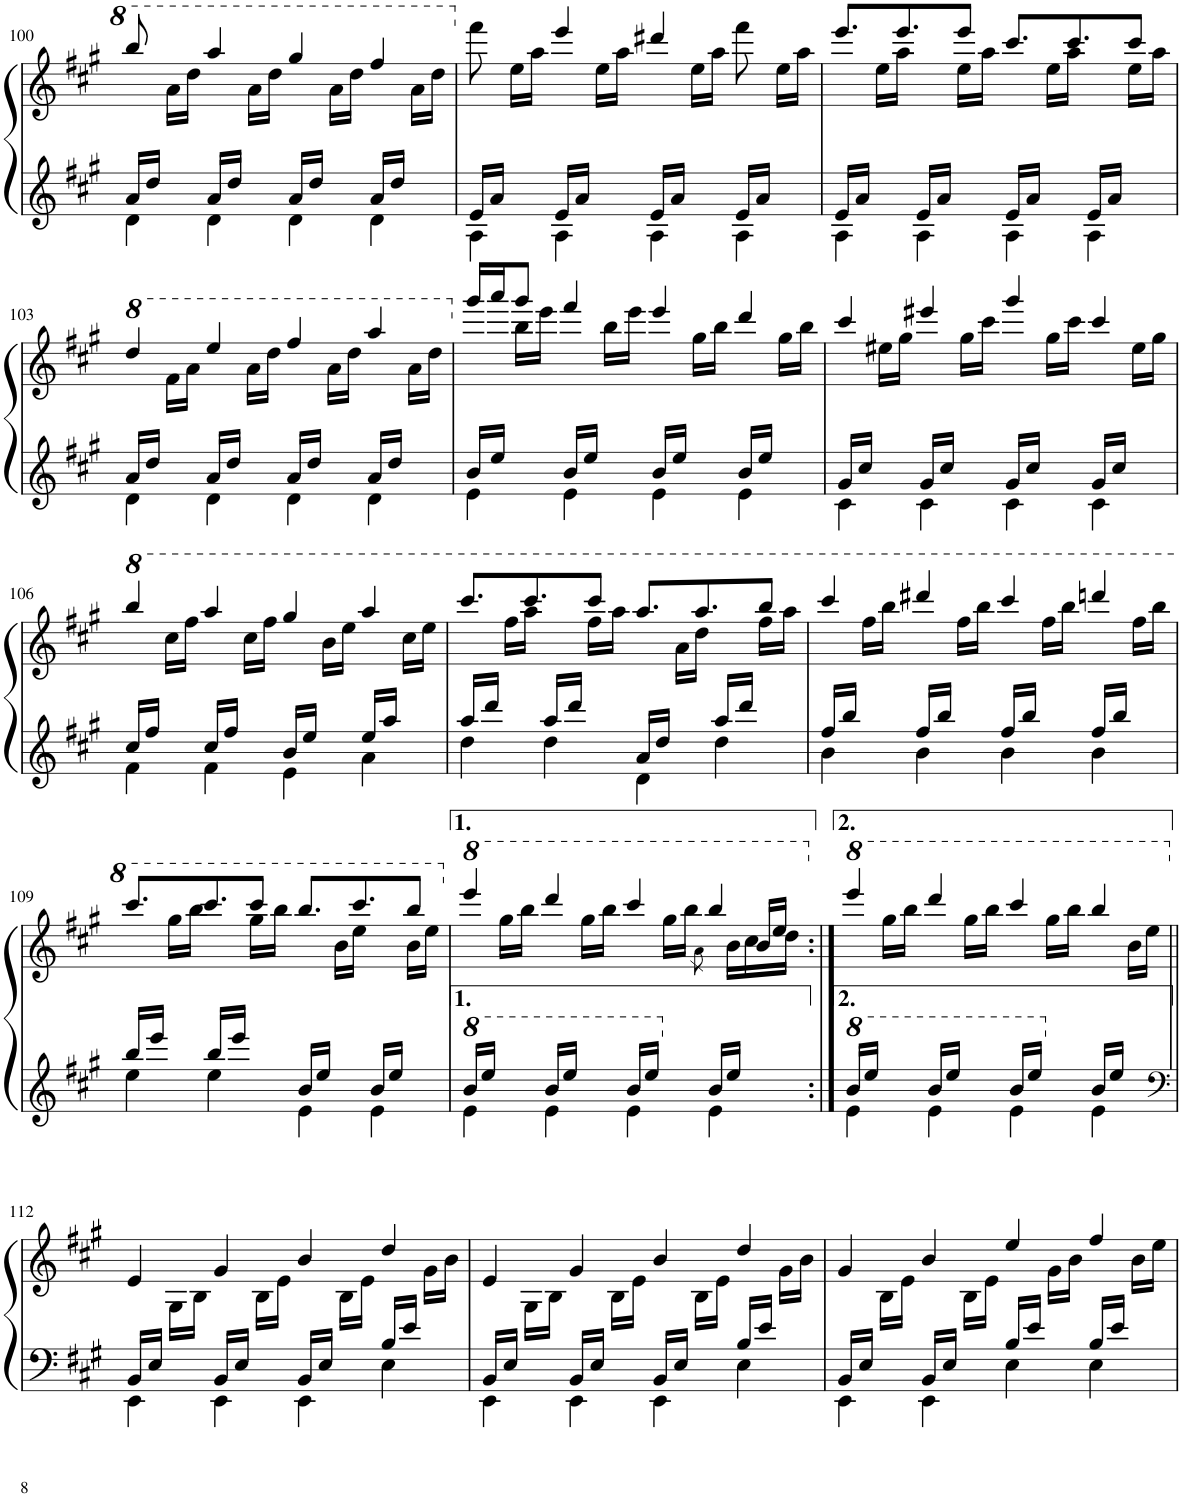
**kern	**kern
*part1	*part1
*staff2	*staff1
*I"Piano	*
*I'Pno.	*
!!LO:PB:g=z
*clefG2	*clefG2
*k[f#c#g#]	*k[f#c#g#]
*M4/4	*M4/4
=100	=100
*^	*^
4d\	16a/LL	8bbb/	4.ryy
.	16dd/JJ	.	.
.	8ryy	16aa\LL	.
.	.	16ddd\JJ	.
4d\	16a/LL	4aaa/	.
.	16dd/JJ	.	.
.	8ryy	.	16aa\LL
.	.	.	16ddd\JJ
4d\	16a/LL	4ggg#/	8ryy
.	16dd/JJ	.	.
.	8ryy	.	16aa\LL
.	.	.	16ddd\JJ
4d\	16a/LL	4fff#/	8ryy
.	16dd/JJ	.	.
.	8ryy	.	16aa\LL
.	.	.	16ddd\JJ
=101	=101	=101	=101
4A\	16e/LL	8fff#\	4.ryy
.	16a/JJ	.	.
.	8ryy	16ee\LL	.
.	.	16aa\JJ	.
4A\	16e/LL	4eee/	.
.	16a/JJ	.	.
.	8ryy	.	16ee\LL
.	.	.	16aa\JJ
4A\	16e/LL	4ddd#X/	8ryy
.	16a/JJ	.	.
.	8ryy	.	16ee\LL
.	.	.	16aa\JJ
4A\	16e/LL	8fff#\	4ryy
.	16a/JJ	.	.
.	8ryy	16ee\LL	.
.	.	16aa\JJ	.
=102	=102	=102	=102
4A\	16e/LL	8.eee/L	8ryy
.	16a/JJ	.	.
.	8ryy	.	16ee\LL
.	.	8.eee/	16aa\JJ
4A\	16e/LL	.	8ryy
.	16a/JJ	.	.
.	8ryy	8eee/J	16ee\LL
.	.	.	16aa\JJ
4A\	16e/LL	8.ccc#/L	8ryy
.	16a/JJ	.	.
.	8ryy	.	16ee\LL
.	.	8.ccc#/	16aa\JJ
4A\	16e/LL	.	8ryy
.	16a/JJ	.	.
.	8ryy	8ccc#/J	16ee\LL
.	.	.	16aa\JJ
!!LO:LB:g=z	!!
=103	=103	=103	=103
*	*	*8va	*
4d\	16a/LL	4ddd/	8ryy
.	16dd/JJ	.	.
.	8ryy	.	16ff#\LL
.	.	.	16aa\JJ
4d\	16a/LL	4eee/	8ryy
.	16dd/JJ	.	.
.	8ryy	.	16aa\LL
.	.	.	16ddd\JJ
4d\	16a/LL	4fff#/	8ryy
.	16dd/JJ	.	.
.	8ryy	.	16aa\LL
.	.	.	16ddd\JJ
4d\	16a/LL	4aaa/	8ryy
.	16dd/JJ	.	.
.	8ryy	.	16aa\LL
.	.	.	16ddd\JJ
=104	=104	=104	=104
*	*	*X8va	*
4e\	16b/LL	16ggg#/LL	8ryy
.	16ee/JJ	16aaa/J	.
.	8ryy	8ggg#/J	16bb\LL
.	.	.	16eee\JJ
4e\	16b/LL	4fff#/	8ryy
.	16ee/JJ	.	.
.	8ryy	.	16bb\LL
.	.	.	16eee\JJ
4e\	16b/LL	4eee/	8ryy
.	16ee/JJ	.	.
.	8ryy	.	16gg#\LL
.	.	.	16bb\JJ
4e\	16b/LL	4ddd/	8ryy
.	16ee/JJ	.	.
.	8ryy	.	16gg#\LL
.	.	.	16bb\JJ
=105	=105	=105	=105
4c#\	16g#/LL	4ccc#/	8ryy
.	16cc#/JJ	.	.
.	8ryy	.	16ee#X\LL
.	.	.	16gg#\JJ
4c#\	16g#/LL	4eee#X/	8ryy
.	16cc#/JJ	.	.
.	8ryy	.	16gg#\LL
.	.	.	16ccc#\JJ
4c#\	16g#/LL	4ggg#/	8ryy
.	16cc#/JJ	.	.
.	8ryy	.	16gg#\LL
.	.	.	16ccc#\JJ
4c#\	16g#/LL	4ccc#/	8ryy
.	16cc#/JJ	.	.
.	8ryy	.	16ee#\LL
.	.	.	16gg#\JJ
!!LO:LB:g=z	!!
=106	=106	=106	=106
*	*	*8va	*
4f#\	16cc#/LL	4bbb/	8ryy
.	16ff#/JJ	.	.
.	8ryy	.	16ccc#\LL
.	.	.	16fff#\JJ
4f#\	16cc#/LL	4aaa/	8ryy
.	16ff#/JJ	.	.
.	8ryy	.	16ccc#\LL
.	.	.	16fff#\JJ
4e\	16b/LL	4ggg#/	8ryy
.	16ee/JJ	.	.
.	8ryy	.	16bb\LL
.	.	.	16eee\JJ
4a\	16ee/LL	4aaa/	8ryy
.	16aa/JJ	.	.
.	8ryy	.	16ccc#\LL
.	.	.	16eee\JJ
=107	=107	=107	=107
4dd\	16aa/LL	8.cccc#/L	8ryy
.	16ddd/JJ	.	.
.	8ryy	.	16fff#\LL
.	.	8.cccc#/	16aaa\JJ
4dd\	16aa/LL	.	8ryy
.	16ddd/JJ	.	.
.	8ryy	8cccc#/J	16fff#\LL
.	.	.	16aaa\JJ
4d\	16a/LL	8.aaa/L	8ryy
.	16dd/JJ	.	.
.	8ryy	.	16aa\LL
.	.	8.aaa/	16ddd\JJ
4dd\	16aa/LL	.	8ryy
.	16ddd/JJ	.	.
.	8ryy	8bbb/J	16fff#\LL
.	.	.	16aaa\JJ
=108	=108	=108	=108
4b\	16ff#/LL	4cccc#/	8ryy
.	16bb/JJ	.	.
.	8ryy	.	16fff#\LL
.	.	.	16bbb\JJ
4b\	16ff#/LL	4dddd#X/	8ryy
.	16bb/JJ	.	.
.	8ryy	.	16fff#\LL
.	.	.	16bbb\JJ
4b\	16ff#/LL	4cccc#/	8ryy
.	16bb/JJ	.	.
.	8ryy	.	16fff#\LL
.	.	.	16bbb\JJ
4b\	16ff#/LL	4ddddn/	8ryy
.	16bb/JJ	.	.
.	8ryy	.	16fff#\LL
.	.	.	16bbb\JJ
!!LO:LB:g=z	!!
=109	=109	=109	=109
4ee\	16bb/LL	8.cccc#/L	8ryy
.	16eee/JJ	.	.
.	8ryy	.	16ggg#\LL
.	.	8.cccc#/	16bbb\JJ
4ee\	16bb/LL	.	8ryy
.	16eee/JJ	.	.
.	8ryy	8cccc#/J	16ggg#\LL
.	.	.	16bbb\JJ
4e\	16b/LL	8.bbb/L	8ryy
.	16ee/JJ	.	.
.	8ryy	.	16bb\LL
.	.	8.cccc#/	16eee\JJ
4e\	16b/LL	.	8ryy
.	16ee/JJ	.	.
.	8ryy	8bbb/J	16bb\LL
.	.	.	16eee\JJ
*	*	*v	*v
=110	=110	=110
*8va	*	*
*	*	*X8va
*	*	*8va
*	*	*^
*	*	*	*^
4ee\	16bb/LL	4eeee/	8ryy	16ryy
*	*	*	*v	*v
.	16eee/JJ	.	.
.	8ryy	.	16ggg#\LL
.	.	.	16bbb\JJ
4ee\	16bb/LL	4dddd/	8ryy
.	16eee/JJ	.	.
.	8ryy	.	16ggg#\LL
.	.	.	16bbb\JJ
4ee\	16bb/LL	4cccc#/	8ryy
.	16eee/JJ	.	.
*X8va	*	*	*
.	8ryy	.	16ggg#\LL
.	.	.	16bbb\JJ
.	.	8qaa\	.
4e\	16b/LL	4bbb/	8ryy
*	*	*	*^
.	16ee/JJ	.	.	16bb\LL
.	8ryy	.	16bb/LL	16ccc#\
.	.	.	16eee/JJ	16ddd\JJ
*	*	*v	*v	*v
=111:|!	=111:|!	=111:|!
*8va	*	*
*	*	*X8va
*	*	*8va
*	*	*^
4ee\	16bb/LL	4eeee/	8ryy
.	16eee/JJ	.	.
.	8ryy	.	16ggg#\LL
.	.	.	16bbb\JJ
4ee\	16bb/LL	4dddd/	8ryy
.	16eee/JJ	.	.
.	8ryy	.	16ggg#\LL
.	.	.	16bbb\JJ
4ee\	16bb/LL	4cccc#/	8ryy
.	16eee/JJ	.	.
*X8va	*	*	*
.	8ryy	.	16ggg#\LL
.	.	.	16bbb\JJ
4e\	16b/LL	4bbb/	8ryy
.	16ee/JJ	.	.
.	8ryy	.	16bb\LL
.	.	.	16eee\JJ
!!LO:LB:g=z	!!
=112||	=112||	=112||	=112||
*clefF4	*	*	*
*	*	*X8va	*
4EE\	16BB/LL	4e/	8ryy
.	16E/JJ	.	.
.	8ryy	.	16G#\LL
.	.	.	16B\JJ
4EE\	16BB/LL	4g#/	8ryy
.	16E/JJ	.	.
.	8ryy	.	16B\LL
.	.	.	16e\JJ
4EE\	16BB/LL	4b/	8ryy
.	16E/JJ	.	.
.	8ryy	.	16B\LL
.	.	.	16e\JJ
4E\	16B/LL	4dd/	8ryy
.	16e/JJ	.	.
.	8ryy	.	16g#\LL
.	.	.	16b\JJ
=113	=113	=113	=113
4EE\	16BB/LL	4e/	8ryy
.	16E/JJ	.	.
.	8ryy	.	16G#\LL
.	.	.	16B\JJ
4EE\	16BB/LL	4g#/	8ryy
.	16E/JJ	.	.
.	8ryy	.	16B\LL
.	.	.	16e\JJ
4EE\	16BB/LL	4b/	8ryy
.	16E/JJ	.	.
.	8ryy	.	16B\LL
.	.	.	16e\JJ
4E\	16B/LL	4dd/	8ryy
.	16e/JJ	.	.
.	8ryy	.	16g#\LL
.	.	.	16b\JJ
=114	=114	=114	=114
4EE\	16BB/LL	4g#/	8ryy
.	16E/JJ	.	.
.	8ryy	.	16B\LL
.	.	.	16e\JJ
4EE\	16BB/LL	4b/	8ryy
.	16E/JJ	.	.
.	8ryy	.	16B\LL
.	.	.	16e\JJ
4E\	16B/LL	4ee/	8ryy
.	16e/JJ	.	.
.	8ryy	.	16g#\LL
.	.	.	16b\JJ
4E\	16B/LL	4ff#/	8ryy
.	16e/JJ	.	.
.	8ryy	.	16b\LL
.	.	.	16ee\JJ
*v	*v	*	*
*	*v	*v
=	=
*-	*-
